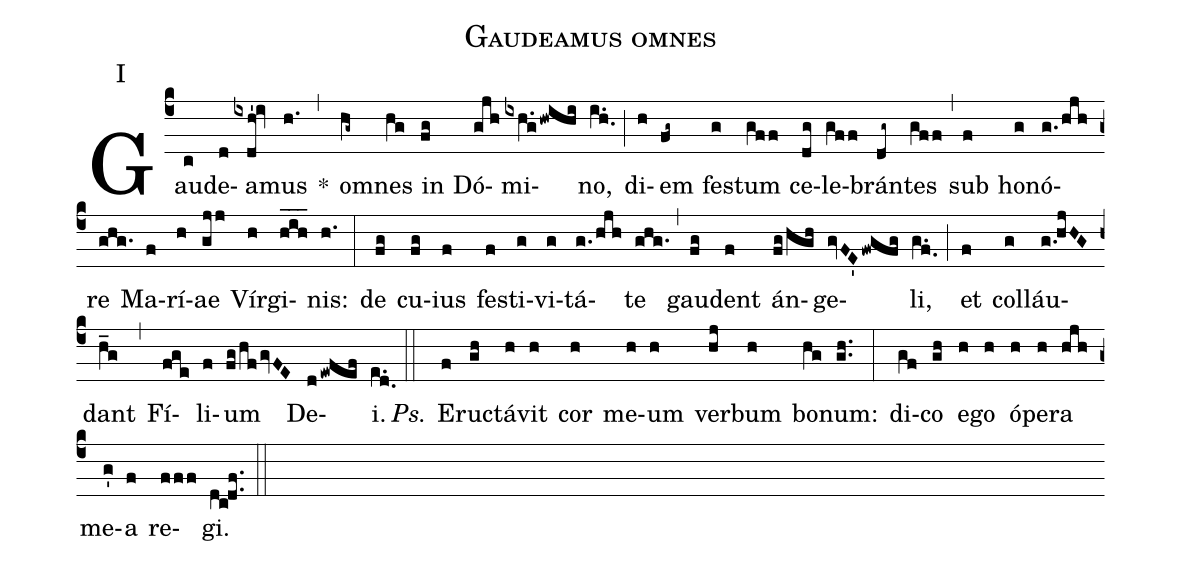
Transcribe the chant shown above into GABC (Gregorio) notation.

name: Gaudeamus omnes;
office-part: missa, introitus;
annotation: I;
mode: 1;
%%
(c4)
Gau(c)de(d)a(ixdh'!iv)mus(h.) *(,)
om(hg~)nes(hg) in(fg) Dó(gjh)mi(ixh.ghwihi)no,(i.h.) (;)

di(h)em(fg~) fes(g)tum(gff) ce(dg)le(gff)brán(dg~)tes(gff) (,)
sub(f) ho(g)nó(g./hjh)re(ghg.) Ma(f)rí(h)ae(gjj) Vír(h)gi(h_i_h_)nis:(h.) (:)
de(fg) cu(fg)ius(f) fes(f)ti(g)vi(g)tá(g./hjh)te(ghg.) (,)
gau(fg)dent(f) án(fg/hgh)ge(gvFE'fwgfg)li,(g.f.) (;)

et(f) col(g)láu(g.!hjHG)dant(h_g) (,)
Fí(fge)li(f)um(fg/hf/gvFE) De(dewfef)i.(e.d.) (::)



<i>Ps.</i>() E(f)ruc(gh)tá(h)vit(h) cor(h) me(h)um(h)
ver(hj)bum(h) bo(hg)num:(g.h.) (:)
di(gf)co(gh) e(h)go(h) ó(h)pe(h)ra(hjh) me(g')a(f) re(fff)gi.(dc!d.f.) (::)
